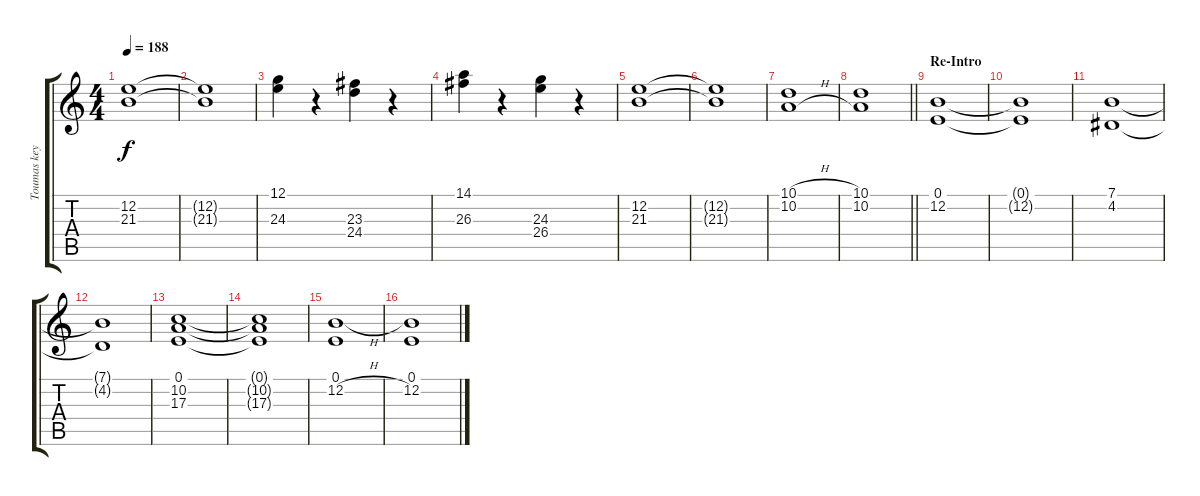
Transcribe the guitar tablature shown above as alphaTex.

\track ("Toumas keyboard (strings)" "Toumas key") {solo instrument stringensemble1}
\staff {score tabs}
\tuning (E4 B3 G3 D3 A2 E2) {hide}
\ts (4 4)
\tempo 188
\clef g2
\ks c
(12.2 21.3).1{dy f} |
(12.2{t} 21.3{t}).1 |
(12.1 24.3).4 r.4 (23.3 24.4).4 r.4 |
(14.1 26.3).4 r.4 (24.3 26.4).4 r.4 |
(12.2 21.3).1 |
(12.2{t} 21.3{t}).1 |
(10.1{h} 10.2{h}).1 |
\barLineRight lightlight
(10.1 10.2).1 |
\section ("" "Re-Intro")
(0.1 12.2).1 |
(0.1{t} 12.2{t}).1 |
(7.1 4.2).1 |
(7.1{t} 4.2{t}).1 |
(0.1 10.2 17.3).1 |
(0.1{t} 10.2{t} 17.3{t}).1 |
(0.1{h} 12.2{h}).1 |
(0.1 12.2).1
